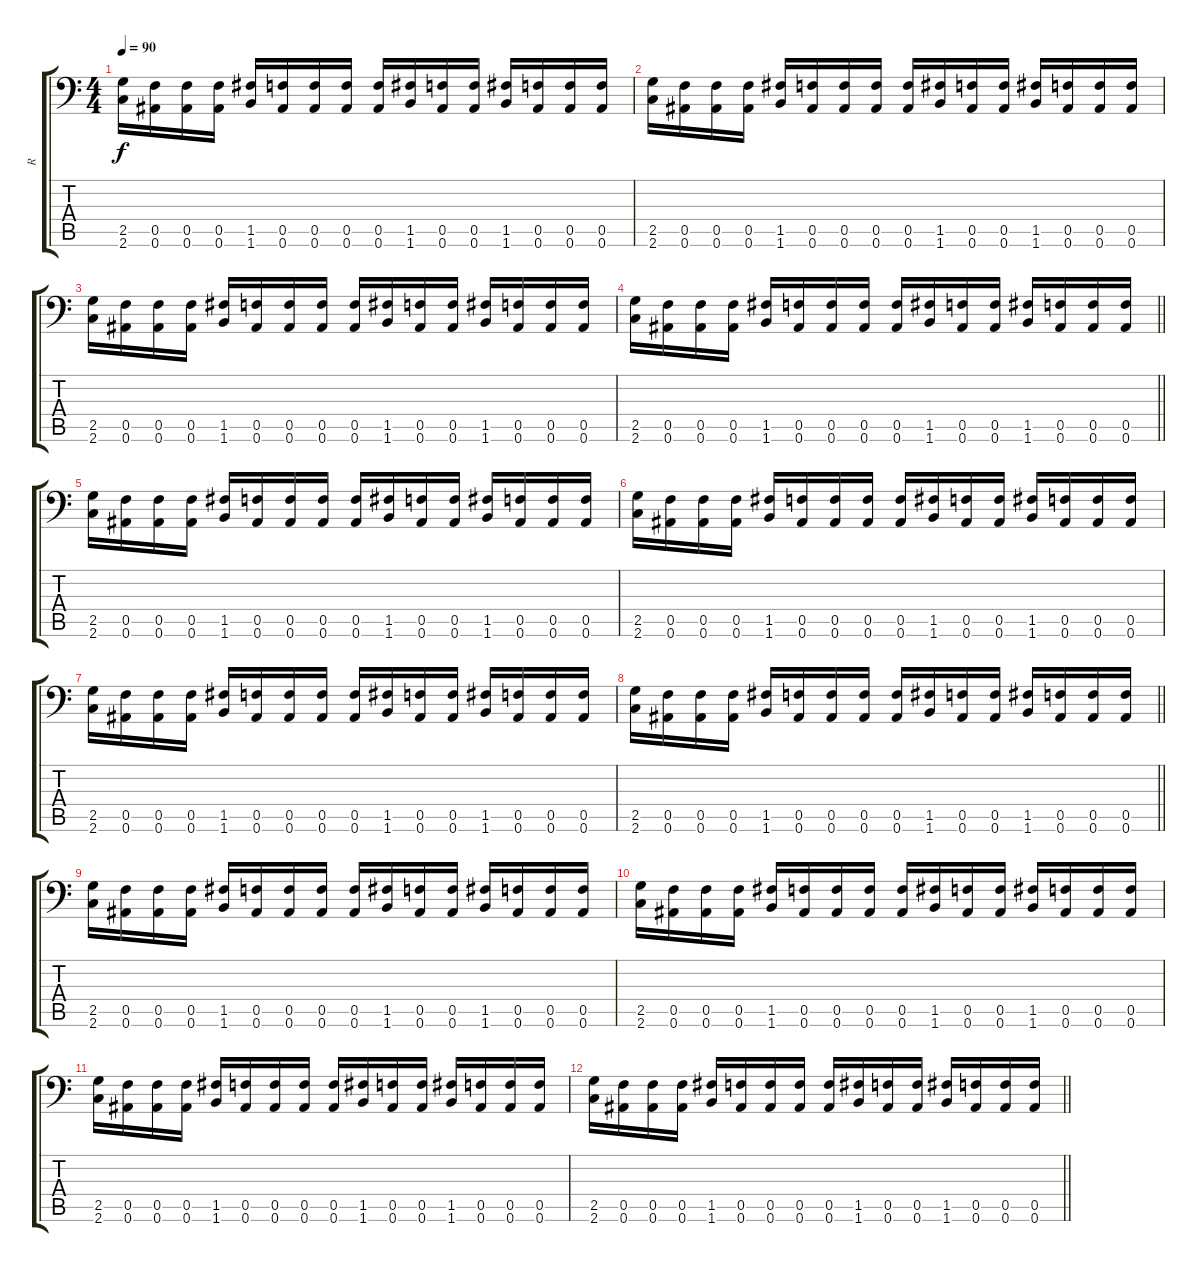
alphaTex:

\track ("R" "R") {instrument distortionguitar}
\staff {score tabs}
\tuning (C4 G3 Eb3 Bb2 F2 Bb1) {hide}
\ts (4 4)
\tempo 90
\clef f4
\ks c
(2.5 2.6).16{dy f} (0.5 0.6).16 (0.5 0.6).16 (0.5 0.6).16 (1.5 1.6).16 (0.5 0.6).16 (0.5 0.6).16 (0.5 0.6).16 (0.5 0.6).16 (1.5 1.6).16 (0.5 0.6).16 (0.5 0.6).16 (1.5 1.6).16 (0.5 0.6).16 (0.5 0.6).16 (0.5 0.6).16 |
(2.5 2.6).16 (0.5 0.6).16 (0.5 0.6).16 (0.5 0.6).16 (1.5 1.6).16 (0.5 0.6).16 (0.5 0.6).16 (0.5 0.6).16 (0.5 0.6).16 (1.5 1.6).16 (0.5 0.6).16 (0.5 0.6).16 (1.5 1.6).16 (0.5 0.6).16 (0.5 0.6).16 (0.5 0.6).16 |
(2.5 2.6).16 (0.5 0.6).16 (0.5 0.6).16 (0.5 0.6).16 (1.5 1.6).16 (0.5 0.6).16 (0.5 0.6).16 (0.5 0.6).16 (0.5 0.6).16 (1.5 1.6).16 (0.5 0.6).16 (0.5 0.6).16 (1.5 1.6).16 (0.5 0.6).16 (0.5 0.6).16 (0.5 0.6).16 |
\barLineRight lightlight
(2.5 2.6).16 (0.5 0.6).16 (0.5 0.6).16 (0.5 0.6).16 (1.5 1.6).16 (0.5 0.6).16 (0.5 0.6).16 (0.5 0.6).16 (0.5 0.6).16 (1.5 1.6).16 (0.5 0.6).16 (0.5 0.6).16 (1.5 1.6).16 (0.5 0.6).16 (0.5 0.6).16 (0.5 0.6).16 |
(2.5 2.6).16 (0.5 0.6).16 (0.5 0.6).16 (0.5 0.6).16 (1.5 1.6).16 (0.5 0.6).16 (0.5 0.6).16 (0.5 0.6).16 (0.5 0.6).16 (1.5 1.6).16 (0.5 0.6).16 (0.5 0.6).16 (1.5 1.6).16 (0.5 0.6).16 (0.5 0.6).16 (0.5 0.6).16 |
(2.5 2.6).16 (0.5 0.6).16 (0.5 0.6).16 (0.5 0.6).16 (1.5 1.6).16 (0.5 0.6).16 (0.5 0.6).16 (0.5 0.6).16 (0.5 0.6).16 (1.5 1.6).16 (0.5 0.6).16 (0.5 0.6).16 (1.5 1.6).16 (0.5 0.6).16 (0.5 0.6).16 (0.5 0.6).16 |
(2.5 2.6).16 (0.5 0.6).16 (0.5 0.6).16 (0.5 0.6).16 (1.5 1.6).16 (0.5 0.6).16 (0.5 0.6).16 (0.5 0.6).16 (0.5 0.6).16 (1.5 1.6).16 (0.5 0.6).16 (0.5 0.6).16 (1.5 1.6).16 (0.5 0.6).16 (0.5 0.6).16 (0.5 0.6).16 |
\barLineRight lightlight
(2.5 2.6).16 (0.5 0.6).16 (0.5 0.6).16 (0.5 0.6).16 (1.5 1.6).16 (0.5 0.6).16 (0.5 0.6).16 (0.5 0.6).16 (0.5 0.6).16 (1.5 1.6).16 (0.5 0.6).16 (0.5 0.6).16 (1.5 1.6).16 (0.5 0.6).16 (0.5 0.6).16 (0.5 0.6).16 |
(2.5 2.6).16 (0.5 0.6).16 (0.5 0.6).16 (0.5 0.6).16 (1.5 1.6).16 (0.5 0.6).16 (0.5 0.6).16 (0.5 0.6).16 (0.5 0.6).16 (1.5 1.6).16 (0.5 0.6).16 (0.5 0.6).16 (1.5 1.6).16 (0.5 0.6).16 (0.5 0.6).16 (0.5 0.6).16 |
(2.5 2.6).16 (0.5 0.6).16 (0.5 0.6).16 (0.5 0.6).16 (1.5 1.6).16 (0.5 0.6).16 (0.5 0.6).16 (0.5 0.6).16 (0.5 0.6).16 (1.5 1.6).16 (0.5 0.6).16 (0.5 0.6).16 (1.5 1.6).16 (0.5 0.6).16 (0.5 0.6).16 (0.5 0.6).16 |
(2.5 2.6).16 (0.5 0.6).16 (0.5 0.6).16 (0.5 0.6).16 (1.5 1.6).16 (0.5 0.6).16 (0.5 0.6).16 (0.5 0.6).16 (0.5 0.6).16 (1.5 1.6).16 (0.5 0.6).16 (0.5 0.6).16 (1.5 1.6).16 (0.5 0.6).16 (0.5 0.6).16 (0.5 0.6).16 |
\barLineRight lightlight
(2.5 2.6).16 (0.5 0.6).16 (0.5 0.6).16 (0.5 0.6).16 (1.5 1.6).16 (0.5 0.6).16 (0.5 0.6).16 (0.5 0.6).16 (0.5 0.6).16 (1.5 1.6).16 (0.5 0.6).16 (0.5 0.6).16 (1.5 1.6).16 (0.5 0.6).16 (0.5 0.6).16 (0.5 0.6).16
